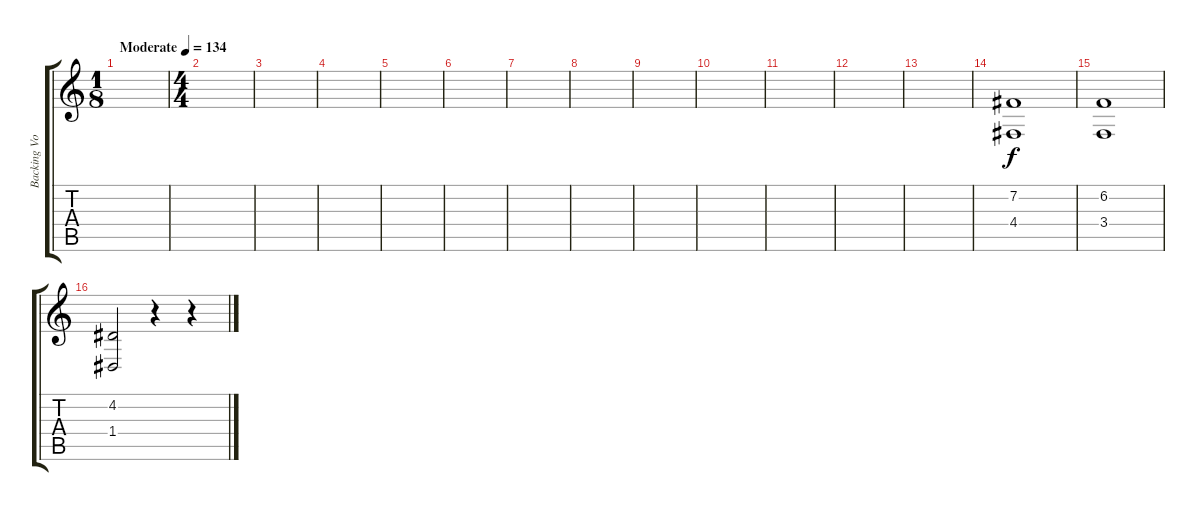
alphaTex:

\track ("Backing Vocal" "Backing Vo") {instrument choiraahs}
\staff {score tabs}
\tuning (E4 B3 G3 D3 A2 E2) {hide}
\ts (1 8)
\tempo (134 "Moderate")
\clef g2
\ks c
|
\ts (4 4)
|
|
|
|
|
|
|
|
|
|
|
|
(7.2 4.4).1 |
(6.2 3.4).1 |
(4.2 1.4).2 r.4 r.4
